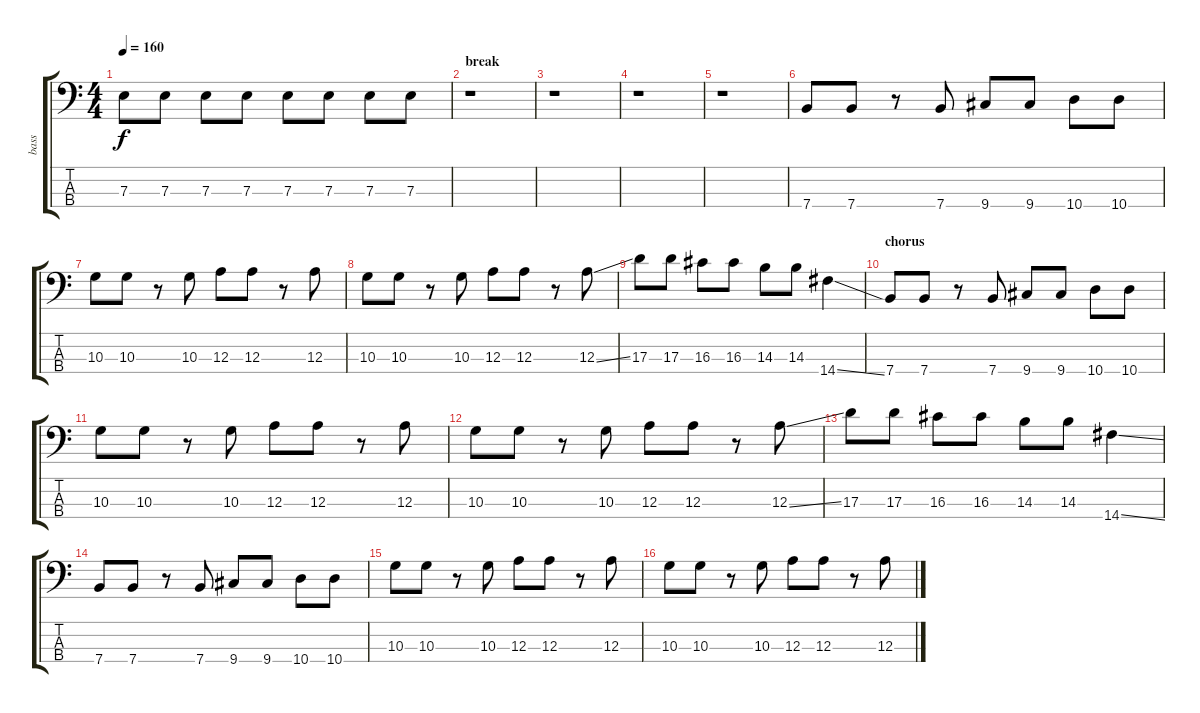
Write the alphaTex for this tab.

\track ("bass" "bass") {instrument electricbasspick}
\staff {score tabs}
\tuning (G2 D2 A1 E1) {hide}
\ts (4 4)
\tempo 160
\clef f4
\ks c
7.3.8{dy f} 7.3.8 7.3.8 7.3.8 7.3.8 7.3.8 7.3.8 7.3.8 |
\section ("" "break")
r.1 |
r.1 |
r.1 |
r.1 |
7.4.8 7.4.8 r.8 7.4.8 9.4.8 9.4.8 10.4.8 10.4.8 |
10.3.8 10.3.8 r.8 10.3.8 12.3.8 12.3.8 r.8 12.3.8 |
10.3.8 10.3.8 r.8 10.3.8 12.3.8 12.3.8 r.8 12.3{ss}.8 |
17.3.8 17.3.8 16.3.8 16.3.8 14.3.8 14.3.8 14.4{ss}.4 |
\section ("" "chorus")
7.4.8 7.4.8 r.8 7.4.8 9.4.8 9.4.8 10.4.8 10.4.8 |
10.3.8 10.3.8 r.8 10.3.8 12.3.8 12.3.8 r.8 12.3.8 |
10.3.8 10.3.8 r.8 10.3.8 12.3.8 12.3.8 r.8 12.3{ss}.8 |
17.3.8 17.3.8 16.3.8 16.3.8 14.3.8 14.3.8 14.4{ss}.4 |
7.4.8 7.4.8 r.8 7.4.8 9.4.8 9.4.8 10.4.8 10.4.8 |
10.3.8 10.3.8 r.8 10.3.8 12.3.8 12.3.8 r.8 12.3.8 |
10.3.8 10.3.8 r.8 10.3.8 12.3.8 12.3.8 r.8 12.3{ss}.8
